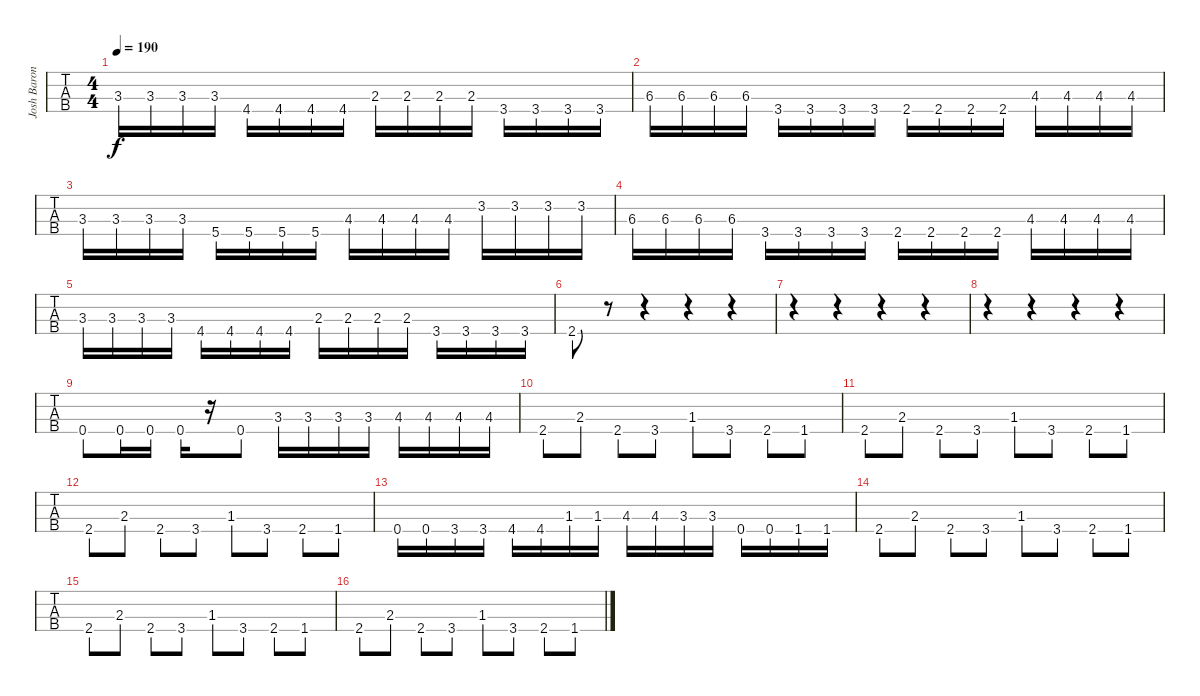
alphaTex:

\track ("Josh Baron" "Josh Baron") {instrument electricbassfinger}
\staff {tabs}
\tuning (Eb2 Bb1 F1 C1) {hide}
\ts (4 4)
\tempo 190
\clef f4
\ks c
3.3.16{dy f} 3.3.16 3.3.16 3.3.16 4.4.16 4.4.16 4.4.16 4.4.16 2.3.16 2.3.16 2.3.16 2.3.16 3.4.16 3.4.16 3.4.16 3.4.16 |
6.3.16 6.3.16 6.3.16 6.3.16 3.4.16 3.4.16 3.4.16 3.4.16 2.4.16 2.4.16 2.4.16 2.4.16 4.3.16 4.3.16 4.3.16 4.3.16 |
3.3.16 3.3.16 3.3.16 3.3.16 5.4.16 5.4.16 5.4.16 5.4.16 4.3.16 4.3.16 4.3.16 4.3.16 3.2.16 3.2.16 3.2.16 3.2.16 |
6.3.16 6.3.16 6.3.16 6.3.16 3.4.16 3.4.16 3.4.16 3.4.16 2.4.16 2.4.16 2.4.16 2.4.16 4.3.16 4.3.16 4.3.16 4.3.16 |
3.3.16 3.3.16 3.3.16 3.3.16 4.4.16 4.4.16 4.4.16 4.4.16 2.3.16 2.3.16 2.3.16 2.3.16 3.4.16 3.4.16 3.4.16 3.4.16 |
2.4.8 r.8 r.4 r.4 r.4 |
r.4 r.4 r.4 r.4 |
r.4 r.4 r.4 r.4 |
0.4.8 0.4.16 0.4.16 0.4.16 r.16 0.4.8 3.3.16 3.3.16 3.3.16 3.3.16 4.3.16 4.3.16 4.3.16 4.3.16 |
2.4.8 2.3.8 2.4.8 3.4.8 1.3.8 3.4.8 2.4.8 1.4.8 |
2.4.8 2.3.8 2.4.8 3.4.8 1.3.8 3.4.8 2.4.8 1.4.8 |
2.4.8 2.3.8 2.4.8 3.4.8 1.3.8 3.4.8 2.4.8 1.4.8 |
0.4.16 0.4.16 3.4.16 3.4.16 4.4.16 4.4.16 1.3.16 1.3.16 4.3.16 4.3.16 3.3.16 3.3.16 0.4.16 0.4.16 1.4.16 1.4.16 |
2.4.8 2.3.8 2.4.8 3.4.8 1.3.8 3.4.8 2.4.8 1.4.8 |
2.4.8 2.3.8 2.4.8 3.4.8 1.3.8 3.4.8 2.4.8 1.4.8 |
2.4.8 2.3.8 2.4.8 3.4.8 1.3.8 3.4.8 2.4.8 1.4.8
